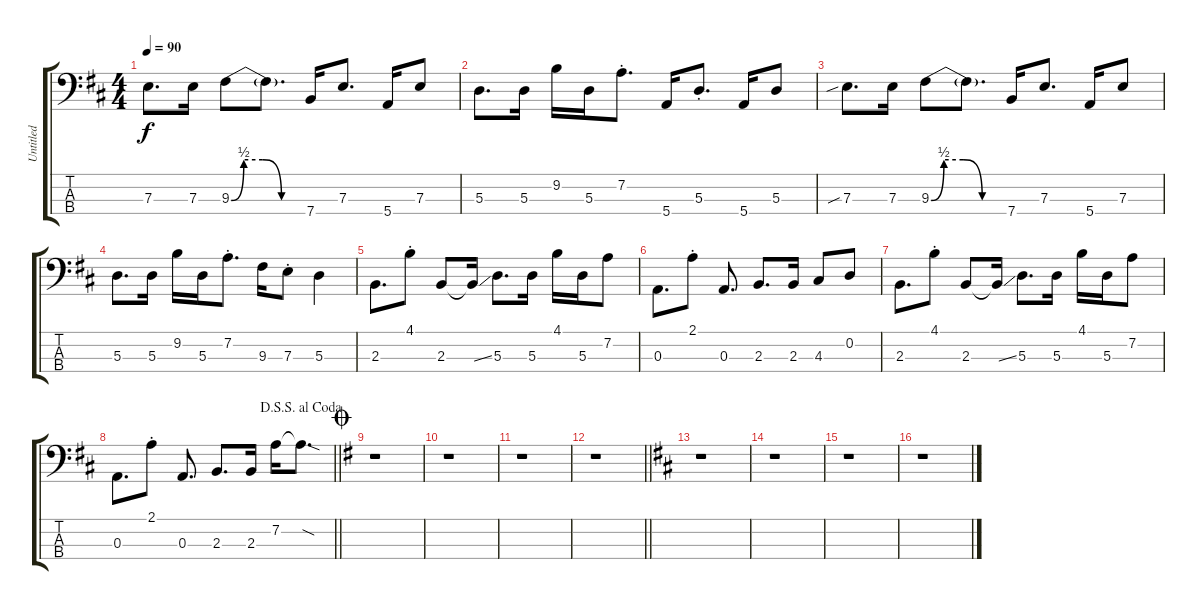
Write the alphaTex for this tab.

\track ("Untitled" "Untitled") {instrument electricbassfinger}
\staff {score tabs}
\tuning (G2 D2 A1 E1) {hide}
\ts (4 4)
\tempo 90
\clef f4
\ks d
7.3.8{d dy f} 7.3.16 9.3{be (custom 0 0 10 2 25 2 40 0 60 0)}.8 9.3{t}.8{d} 7.4.16 7.3.8{d} 5.4.16 7.3.8 |
5.3.8{d} 5.3.16 9.2.16 5.3.16 7.2{st}.8{d} 5.4.16 5.3{st}.8{d} 5.4.16 5.3.8 |
7.3{sib}.8{d} 7.3.16 9.3{be (custom 0 0 10 2 25 2 40 0 60 0)}.8 9.3{t}.8{d} 7.4.16 7.3.8{d} 5.4.16 7.3.8 |
5.3.8{d} 5.3.16 9.2.16 5.3.16 7.2{st}.8{d} 9.3.16 7.3{st}.8 5.3.4 |
2.3.8{d} 4.1{st}.8 2.3.8 2.3{ss t}.16 5.3.8{d} 5.3.16 4.1.16 5.3.16 7.2.8 |
0.3.8{d} 2.1{st}.8 0.3.8{d} 2.3.8{d} 2.3.16 4.3.8 0.2.8 |
2.3.8{d} 4.1{st}.8 2.3.8 2.3{ss t}.16 5.3.8{d} 5.3.16 4.1.16 5.3.16 7.2.8 |
\jump dalsegnosegnoalcoda
\barLineRight lightlight
0.3.8{d} 2.1{st}.8 0.3.8{d} 2.3.8{d} 2.3.16 7.2.16 7.2{sod t}.8{d} |
\jump coda
\ks g
r.1 |
r.1 |
r.1 |
\barLineRight lightlight
r.1 |
\ks d
r.1 |
r.1 |
r.1 |
r.1
